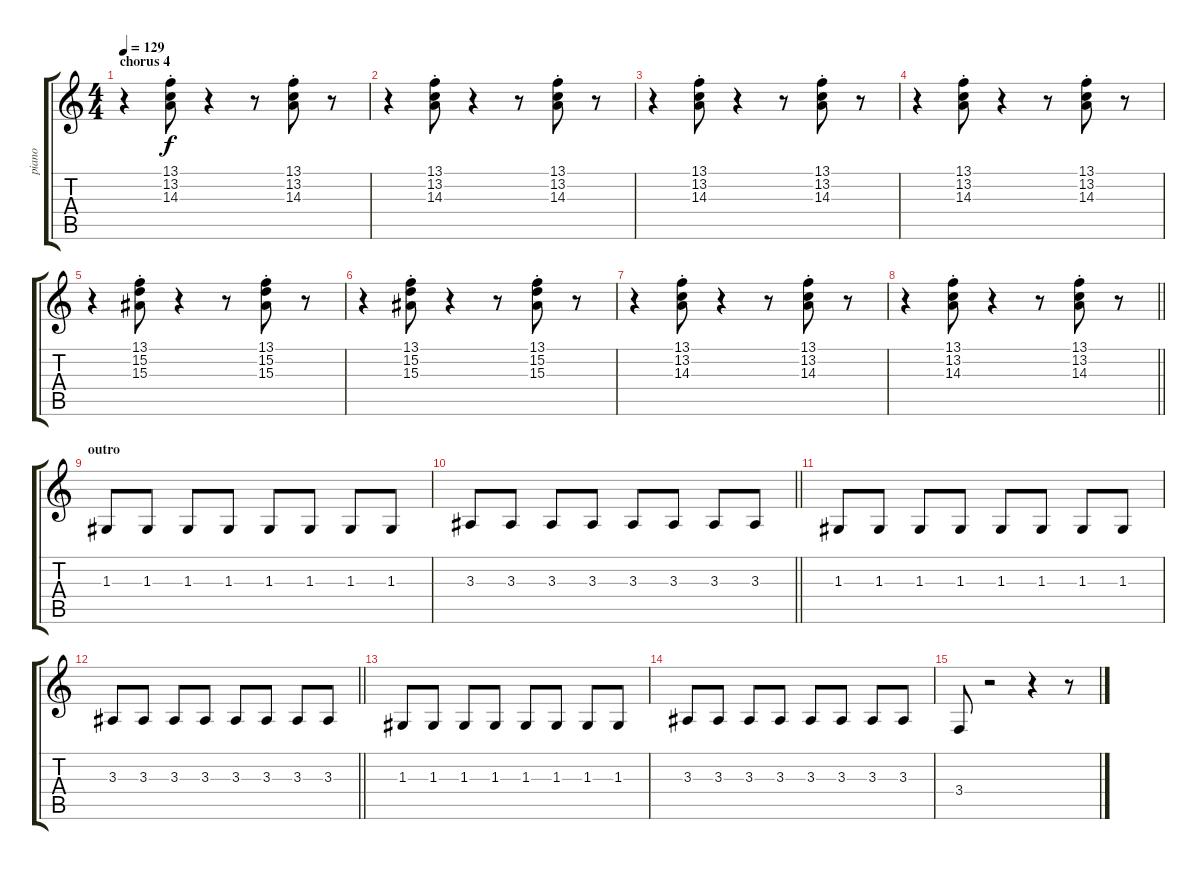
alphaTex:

\track ("piano" "piano") {instrument brightacousticpiano}
\staff {score tabs}
\tuning (E4 B3 G3 D3 A2 E2) {hide}
\ts (4 4)
\section ("" "chorus 4")
\tempo 129
\clef g2
\ks c
r.4{dy f} (13.1 13.2 14.3{st}).8 r.4 r.8 (13.1 13.2{st} 14.3).8 r.8 |
r.4 (13.1 13.2 14.3{st}).8 r.4 r.8 (13.1 13.2{st} 14.3).8 r.8 |
r.4 (13.1 13.2 14.3{st}).8 r.4 r.8 (13.1 13.2{st} 14.3).8 r.8 |
r.4 (13.1 13.2 14.3{st}).8 r.4 r.8 (13.1 13.2{st} 14.3).8 r.8 |
r.4 (13.1 15.2 15.3{st}).8 r.4 r.8 (13.1 15.2{st} 15.3).8 r.8 |
r.4 (13.1 15.2 15.3{st}).8 r.4 r.8 (13.1 15.2{st} 15.3).8 r.8 |
r.4 (13.1 13.2 14.3{st}).8 r.4 r.8 (13.1 13.2{st} 14.3).8 r.8 |
\barLineRight lightlight
r.4 (13.1 13.2 14.3{st}).8 r.4 r.8 (13.1 13.2{st} 14.3).8 r.8 |
\section ("" "outro")
1.3.8 1.3.8 1.3.8 1.3.8 1.3.8 1.3.8 1.3.8 1.3.8 |
\barLineRight lightlight
3.3.8 3.3.8 3.3.8 3.3.8 3.3.8 3.3.8 3.3.8 3.3.8 |
1.3.8 1.3.8 1.3.8 1.3.8 1.3.8 1.3.8 1.3.8 1.3.8 |
\barLineRight lightlight
3.3.8 3.3.8 3.3.8 3.3.8 3.3.8 3.3.8 3.3.8 3.3.8 |
1.3.8 1.3.8 1.3.8 1.3.8 1.3.8 1.3.8 1.3.8 1.3.8 |
3.3.8 3.3.8 3.3.8 3.3.8 3.3.8 3.3.8 3.3.8 3.3.8 |
3.4.8 r.2 r.4 r.8
